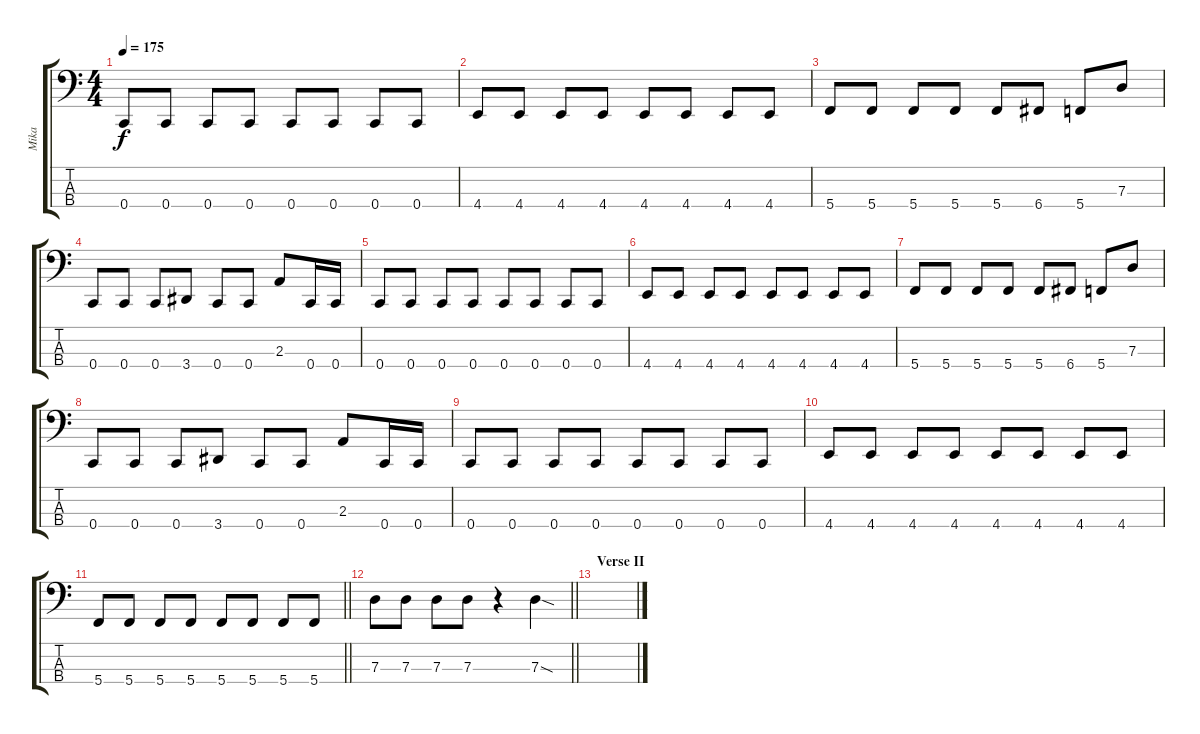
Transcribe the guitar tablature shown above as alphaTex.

\track ("Mika" "Mika") {instrument electricbasspick}
\staff {score tabs}
\tuning (F2 C2 G1 C1) {hide}
\ts (4 4)
\tempo 175
\clef f4
\ks c
0.4.8{dy f} 0.4.8 0.4.8 0.4.8 0.4.8 0.4.8 0.4.8 0.4.8 |
4.4.8 4.4.8 4.4.8 4.4.8 4.4.8 4.4.8 4.4.8 4.4.8 |
5.4.8 5.4.8 5.4.8 5.4.8 5.4.8 6.4.8 5.4.8 7.3.8 |
0.4.8 0.4.8 0.4.8 3.4.8 0.4.8 0.4.8 2.3.8 0.4.16 0.4.16 |
0.4.8 0.4.8 0.4.8 0.4.8 0.4.8 0.4.8 0.4.8 0.4.8 |
4.4.8 4.4.8 4.4.8 4.4.8 4.4.8 4.4.8 4.4.8 4.4.8 |
5.4.8 5.4.8 5.4.8 5.4.8 5.4.8 6.4.8 5.4.8 7.3.8 |
0.4.8 0.4.8 0.4.8 3.4.8 0.4.8 0.4.8 2.3.8 0.4.16 0.4.16 |
0.4.8 0.4.8 0.4.8 0.4.8 0.4.8 0.4.8 0.4.8 0.4.8 |
4.4.8 4.4.8 4.4.8 4.4.8 4.4.8 4.4.8 4.4.8 4.4.8 |
\barLineRight lightlight
5.4.8 5.4.8 5.4.8 5.4.8 5.4.8 5.4.8 5.4.8 5.4.8 |
\barLineRight lightlight
7.3.8 7.3.8 7.3.8 7.3.8 r.4 7.3{sod}.4 |
\section ("" "Verse II")
